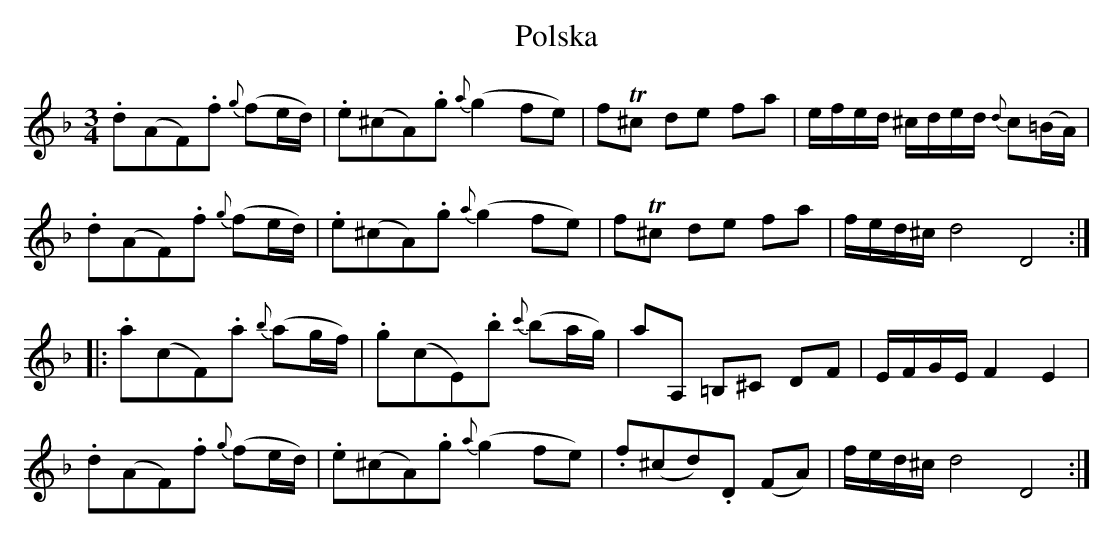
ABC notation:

X:1
T:Polska
M:3/4
L:1/8
K:Dm
.d(AF).f {g}(fe/d/) | .e(^cA).g {a}(g2fe) | fT^c de fa | e/f/e/d/ ^c/d/e/d/ {d}c(=B/A/) |
.d(AF).f {g}(fe/d/) | .e(^cA).g {a}(g2fe) | fT^c de fa | f/e/d/^c/ d4 D4 ::
.a(cF).a {b}(ag/f/) | .g(cE).b {c'}(ba/g/) | aA, =B,^C DF | E/F/G/E/ F2 E2 |
.d(AF).f {g}(fe/d/) | .e(^cA).g {a}(g2fe) |.f(^cd).D (FA)| f/e/d/^c/ d4 D4 :|
